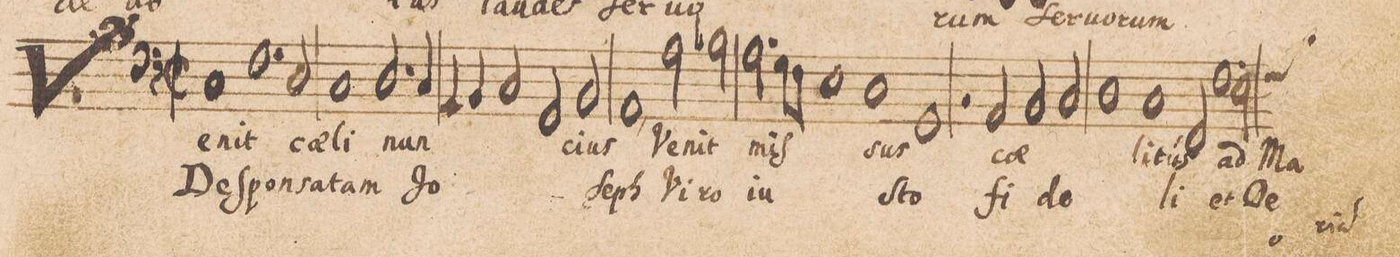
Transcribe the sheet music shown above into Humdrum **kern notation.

**kern	**text	**text
*I"BASSVS.	*	*
*clefF4	*	*
*k[]	*	*
*met(C|)	*	*
*M2/1	*	*
1C/	Ve-	De
1.F\	-nit	ſpon-
=2-	=2-	=2-
2D/	cae-	-sa-
1C/	-li	-tam
=3-	=3-	=3-
2.D/	nun-	Jo-
4C/	.	.
4AA/	.	.
4BB/	.	.
2C/	.	.
=4-	=4-	=4-
2GG/	.	.
2BB/	-ci-	.
1AA/,	-us	-ſeph
=5-	=5-	=5-
*2\right	*	*
2A\	Ve-	Vi-
2B-X\	-nit	-ro
2.A\	miſ-	iu-
8G\L	.	.
8F\J	.	.
=6-	=6-	=6-
1E\	.	.
1D\	.	.
=7-	=7-	=7-
1GG/	-sus	-ſto
2rC	.	.
2AA/	coe-	fi-
=8-	=8-	=8-
2BB/	.	.
2C/	.	-de-
1D\	.	.
=9-	=9-	=9-
1C/	-li-	.
2FF/	-tus	-li
1F\	ad	et
=10-	=10-	=10-
*custos:F	*	*
2E\	Ma-	De-
*-	*-	*-
